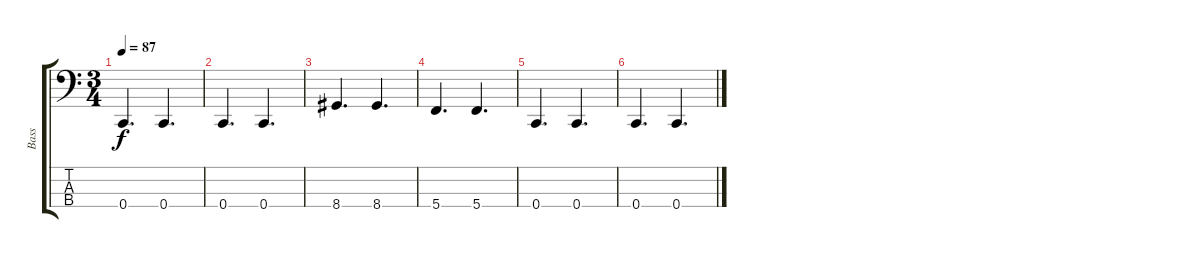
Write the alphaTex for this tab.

\track ("Bass" "Bass") {instrument electricbassfinger}
\staff {score tabs}
\tuning (Eb2 Bb1 F1 C1) {hide}
\ts (3 4)
\tempo 87
\clef f4
\ks c
0.4.4{d dy f volume 10} 0.4.4{d volume 9} |
0.4.4{d volume 8} 0.4.4{d volume 7} |
8.4.4{d volume 6} 8.4.4{d volume 5} |
5.4.4{d volume 4} 5.4.4{d volume 3} |
0.4.4{d volume 2} 0.4.4{d volume 1} |
0.4.4{d volume 0} 0.4.4{d}
